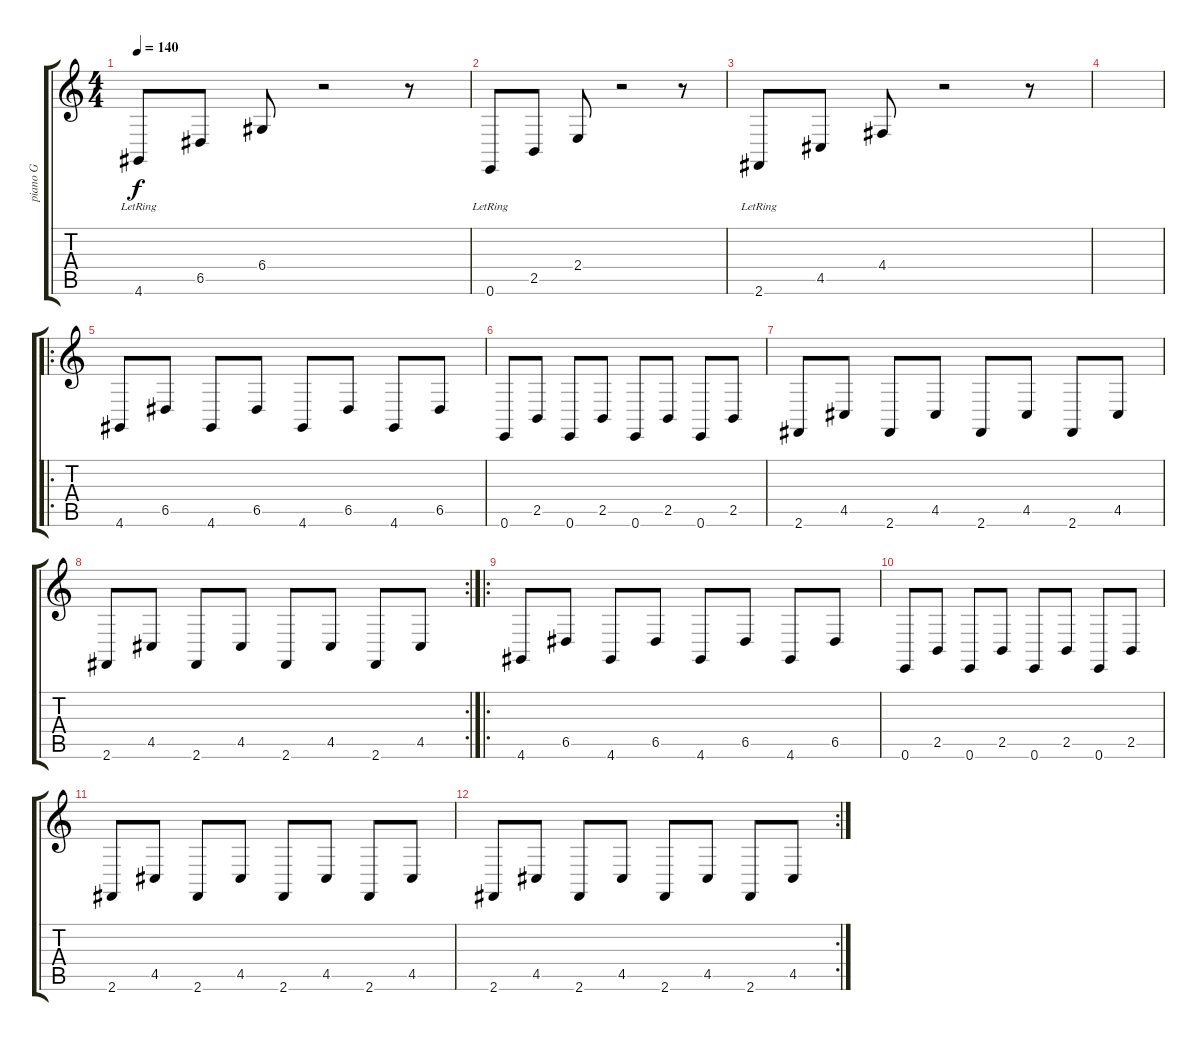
\track ("piano G" "piano G") {instrument acousticgrandpiano}
\staff {score tabs}
\tuning (E4 B3 G3 D3 A2 E2) {hide}
\ts (4 4)
\tempo 140
\clef g2
\ks c
4.6{lr}.8{dy f} 6.5.8 6.4.8 r.2 r.8 |
0.6{lr}.8 2.5.8 2.4.8 r.2 r.8 |
2.6{lr}.8 4.5.8 4.4.8 r.2 r.8 |
|
\ro
4.6.8 6.5.8 4.6.8 6.5.8 4.6.8 6.5.8 4.6.8 6.5.8 |
0.6.8 2.5.8 0.6.8 2.5.8 0.6.8 2.5.8 0.6.8 2.5.8 |
2.6.8 4.5.8 2.6.8 4.5.8 2.6.8 4.5.8 2.6.8 4.5.8 |
\rc 2
2.6.8 4.5.8 2.6.8 4.5.8 2.6.8 4.5.8 2.6.8 4.5.8 |
\ro
4.6.8 6.5.8 4.6.8 6.5.8 4.6.8 6.5.8 4.6.8 6.5.8 |
0.6.8 2.5.8 0.6.8 2.5.8 0.6.8 2.5.8 0.6.8 2.5.8 |
2.6.8 4.5.8 2.6.8 4.5.8 2.6.8 4.5.8 2.6.8 4.5.8 |
\rc 2
2.6.8 4.5.8 2.6.8 4.5.8 2.6.8 4.5.8 2.6.8 4.5.8
